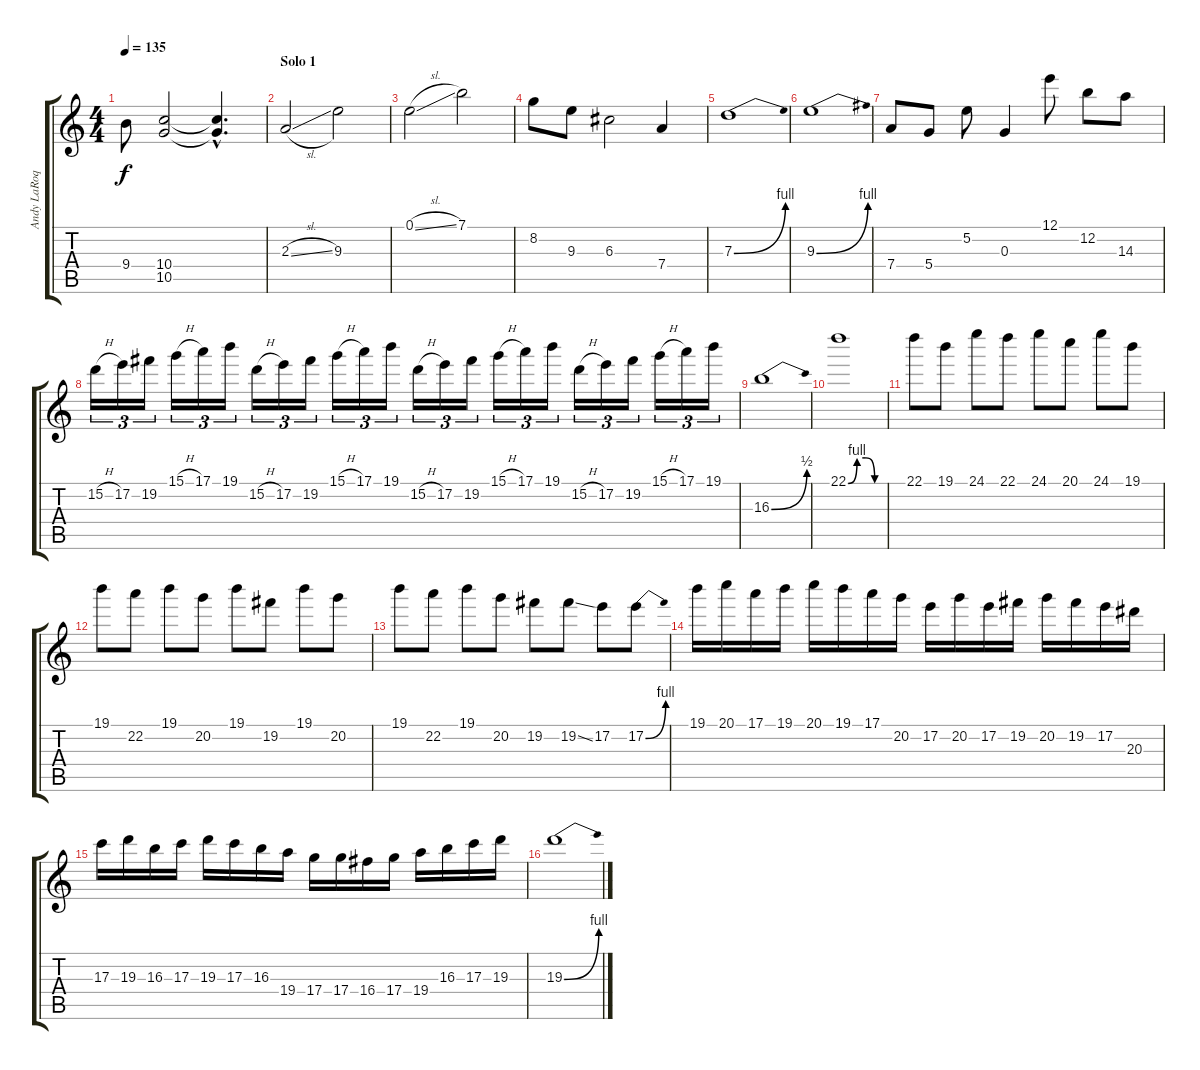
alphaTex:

\track ("Andy LaRoque - Guitars" "Andy LaRoq") {instrument distortionguitar}
\staff {score tabs}
\tuning (E4 B3 G3 D3 A2 E2) {hide}
\ts (4 4)
\tempo 135
\clef g2
\ks c
9.4.8{dy f} (10.4 10.5).2 (10.4{hac t} 10.5{hac t}).4{d} |
\section ("" "Solo 1")
2.3{sl}.2 9.3.2 |
0.1{sl}.2 7.1.2 |
8.2.8 9.3.8 6.3.2 7.4.4 |
7.3{be (bend 0 0 60 4)}.1 |
9.3{be (bend 0 0 60 4)}.1 |
7.4.8 5.4.8 5.2.8 0.3.4 12.1.8 12.2.8 14.3.8 |
15.2{h}.16{tu (3 2)} 17.2.16{tu (3 2)} 19.2.16{tu (3 2)} 15.1{h}.16{tu (3 2)} 17.1.16{tu (3 2)} 19.1.16{tu (3 2)} 15.2{h}.16{tu (3 2)} 17.2.16{tu (3 2)} 19.2.16{tu (3 2)} 15.1{h}.16{tu (3 2)} 17.1.16{tu (3 2)} 19.1.16{tu (3 2)} 15.2{h}.16{tu (3 2)} 17.2.16{tu (3 2)} 19.2.16{tu (3 2)} 15.1{h}.16{tu (3 2)} 17.1.16{tu (3 2)} 19.1.16{tu (3 2)} 15.2{h}.16{tu (3 2)} 17.2.16{tu (3 2)} 19.2.16{tu (3 2)} 15.1{h}.16{tu (3 2)} 17.1.16{tu (3 2)} 19.1.16{tu (3 2)} |
16.3{be (bend 0 0 60 2)}.1 |
22.1{be (custom 0 0 15 4 30 4 45 0 60 0)}.1 |
22.1.8 19.1.8 24.1.8 22.1.8 24.1.8 20.1.8 24.1.8 19.1.8 |
19.1.8 22.2.8 19.1.8 20.2.8 19.1.8 19.2.8 19.1.8 20.2.8 |
19.1.8 22.2.8 19.1.8 20.2.8 19.2.8 19.2{ss}.8 17.2.8 17.2{be (bend 0 0 60 4)}.8 |
19.1.16 20.1.16 17.1.16 19.1.16 20.1.16 19.1.16 17.1.16 20.2.16 17.2.16 20.2.16 17.2.16 19.2.16 20.2.16 19.2.16 17.2.16 20.3.16 |
17.3.16 19.3.16 16.3.16 17.3.16 19.3.16 17.3.16 16.3.16 19.4.16 17.4.16 17.4.16 16.4.16 17.4.16 19.4.16 16.3.16 17.3.16 19.3.16 |
19.3{be (bend 0 0 60 4)}.1
